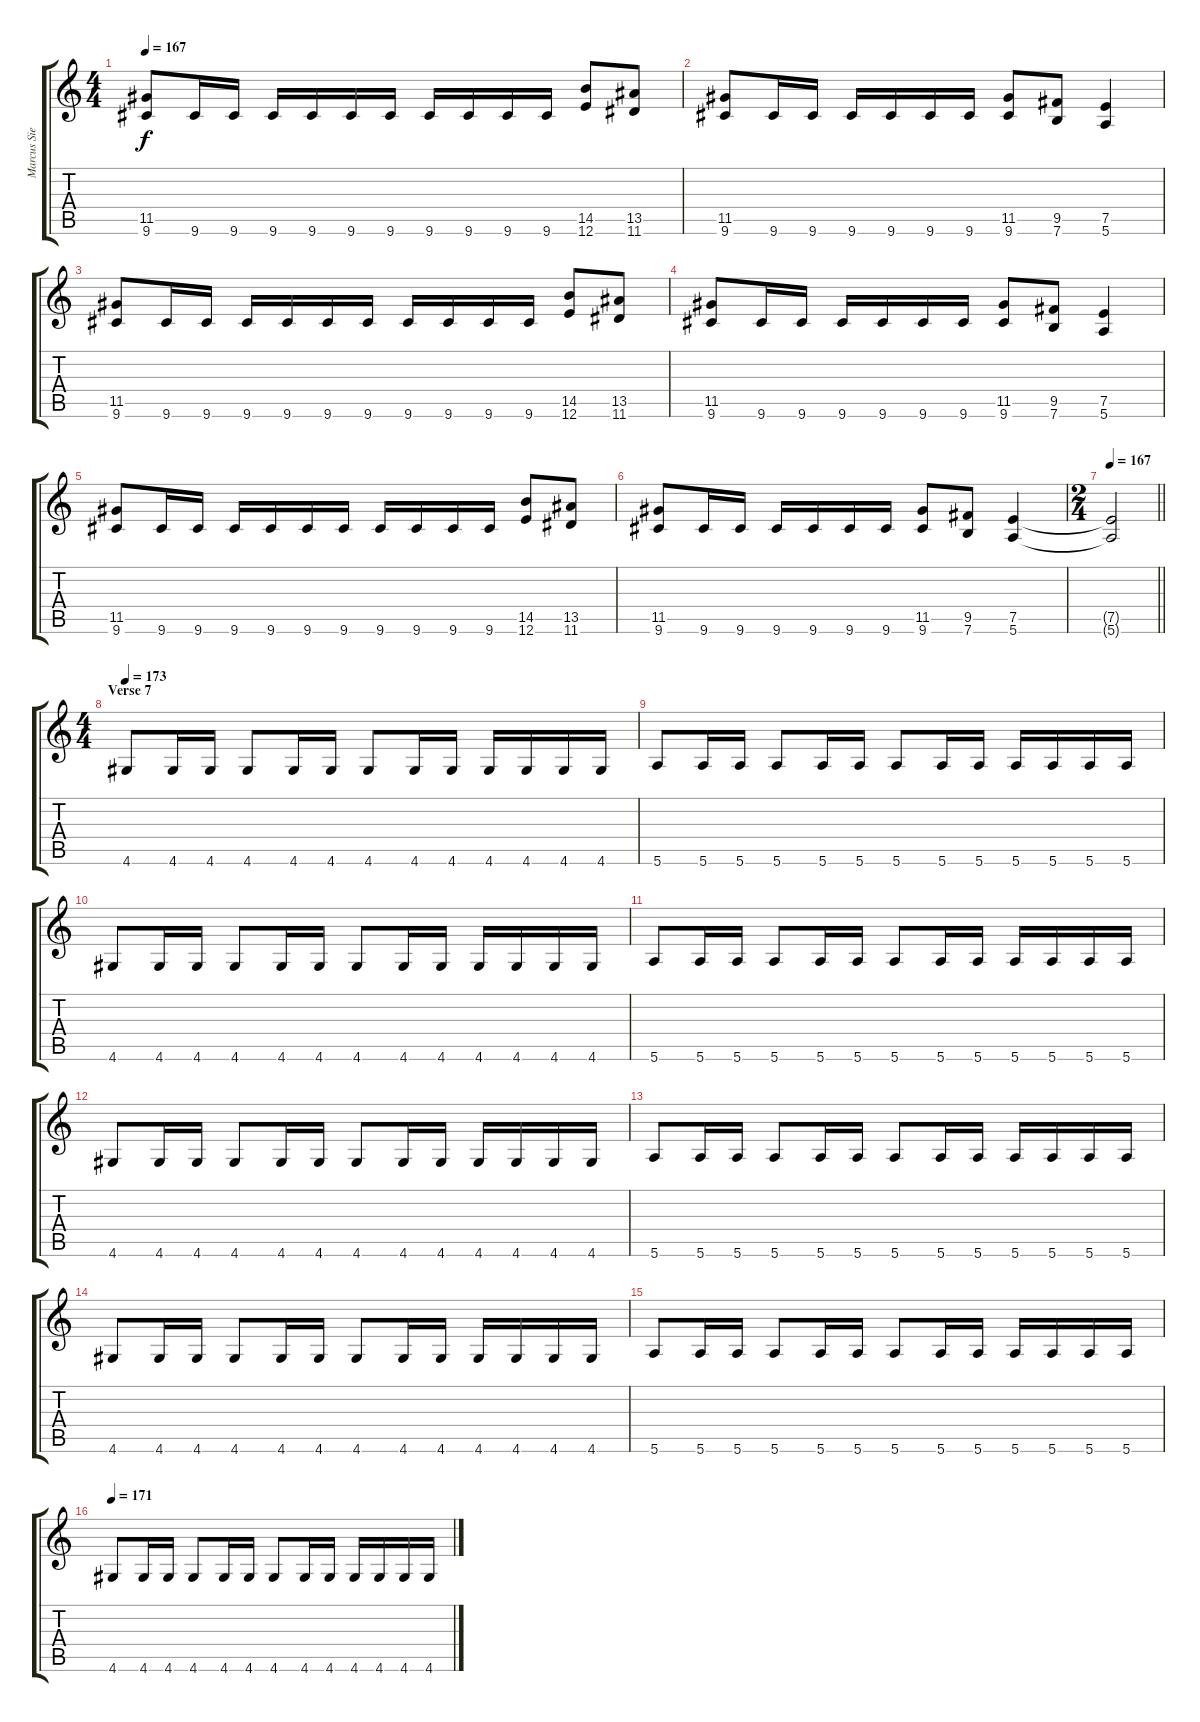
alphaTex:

\track ("Marcus Siepen" "Marcus Sie") {instrument distortionguitar}
\staff {score tabs}
\tuning (E4 B3 G3 D3 A2 E2) {hide}
\ts (4 4)
\tempo 167
\clef g2
\ks c
(11.5 9.6).8{dy f} 9.6.16 9.6.16 9.6.16 9.6.16 9.6.16 9.6.16 9.6.16 9.6.16 9.6.16 9.6.16 (14.5 12.6).8 (13.5 11.6).8 |
(11.5 9.6).8 9.6.16 9.6.16 9.6.16 9.6.16 9.6.16 9.6.16 (11.5 9.6).8 (9.5 7.6).8 (7.5 5.6).4 |
(11.5 9.6).8 9.6.16 9.6.16 9.6.16 9.6.16 9.6.16 9.6.16 9.6.16 9.6.16 9.6.16 9.6.16 (14.5 12.6).8 (13.5 11.6).8 |
(11.5 9.6).8 9.6.16 9.6.16 9.6.16 9.6.16 9.6.16 9.6.16 (11.5 9.6).8 (9.5 7.6).8 (7.5 5.6).4 |
(11.5 9.6).8 9.6.16 9.6.16 9.6.16 9.6.16 9.6.16 9.6.16 9.6.16 9.6.16 9.6.16 9.6.16 (14.5 12.6).8 (13.5 11.6).8 |
(11.5 9.6).8 9.6.16 9.6.16 9.6.16 9.6.16 9.6.16 9.6.16 (11.5 9.6).8 (9.5 7.6).8 (7.5 5.6).4 |
\ts (2 4)
\tempo 167
\barLineRight lightlight
(7.5{t} 5.6{t}).2 |
\ts (4 4)
\section ("" "Verse 7")
\tempo 173
4.6.8 4.6.16 4.6.16 4.6.8 4.6.16 4.6.16 4.6.8 4.6.16 4.6.16 4.6.16 4.6.16 4.6.16 4.6.16 |
5.6.8 5.6.16 5.6.16 5.6.8 5.6.16 5.6.16 5.6.8 5.6.16 5.6.16 5.6.16 5.6.16 5.6.16 5.6.16 |
4.6.8 4.6.16 4.6.16 4.6.8 4.6.16 4.6.16 4.6.8 4.6.16 4.6.16 4.6.16 4.6.16 4.6.16 4.6.16 |
5.6.8 5.6.16 5.6.16 5.6.8 5.6.16 5.6.16 5.6.8 5.6.16 5.6.16 5.6.16 5.6.16 5.6.16 5.6.16 |
4.6.8 4.6.16 4.6.16 4.6.8 4.6.16 4.6.16 4.6.8 4.6.16 4.6.16 4.6.16 4.6.16 4.6.16 4.6.16 |
5.6.8 5.6.16 5.6.16 5.6.8 5.6.16 5.6.16 5.6.8 5.6.16 5.6.16 5.6.16 5.6.16 5.6.16 5.6.16 |
4.6.8 4.6.16 4.6.16 4.6.8 4.6.16 4.6.16 4.6.8 4.6.16 4.6.16 4.6.16 4.6.16 4.6.16 4.6.16 |
5.6.8 5.6.16 5.6.16 5.6.8 5.6.16 5.6.16 5.6.8 5.6.16 5.6.16 5.6.16 5.6.16 5.6.16 5.6.16 |
\tempo 171
4.6.8 4.6.16 4.6.16 4.6.8 4.6.16 4.6.16 4.6.8 4.6.16 4.6.16 4.6.16 4.6.16 4.6.16 4.6.16
